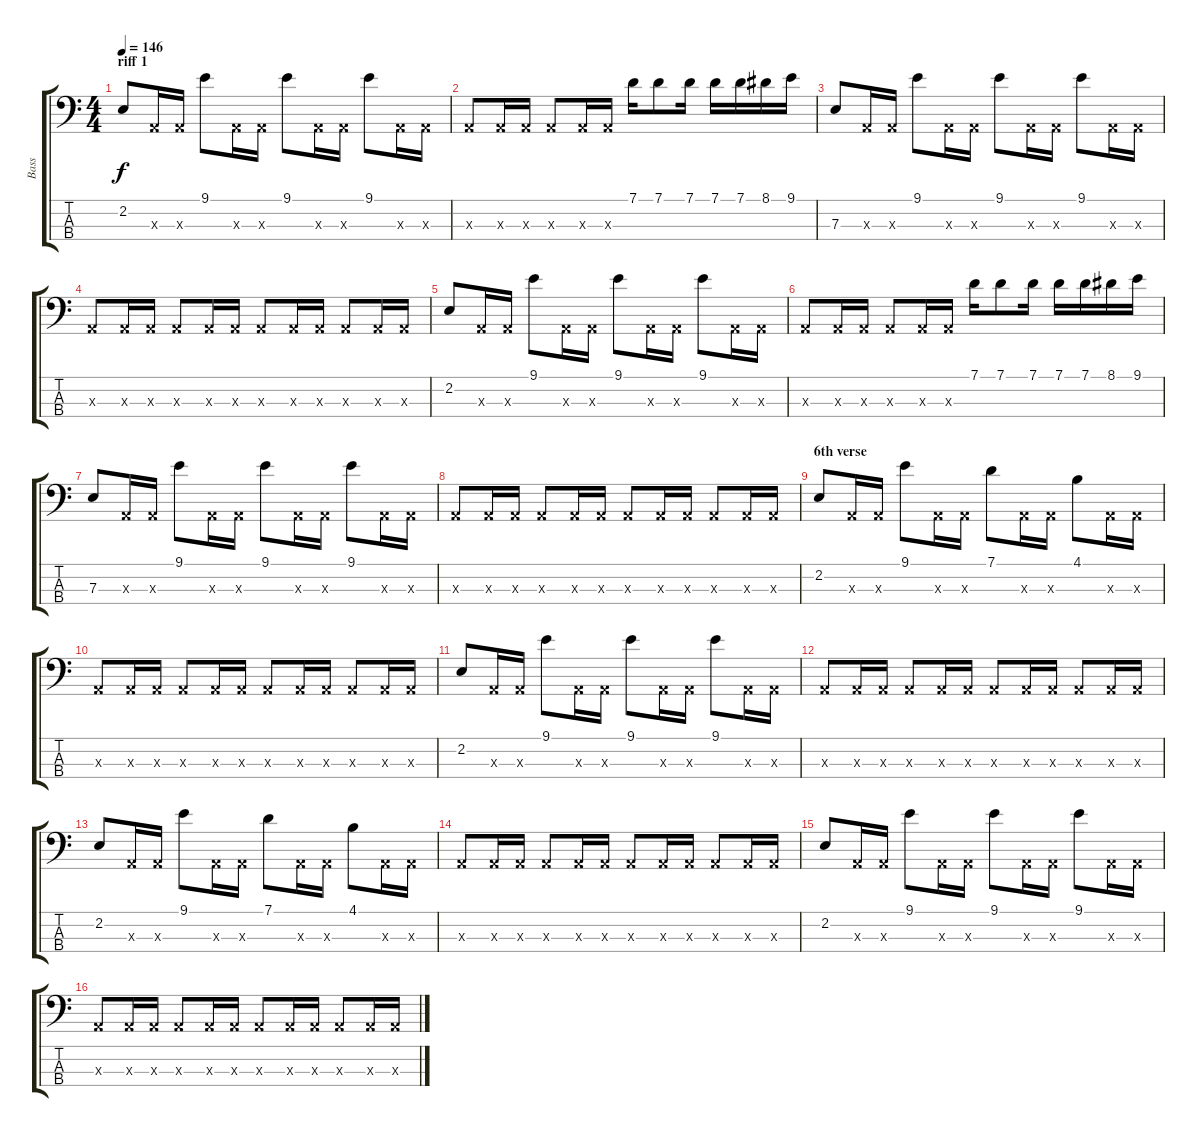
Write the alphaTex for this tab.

\track ("Bass" "Bass") {instrument slapbass1}
\staff {score tabs}
\tuning (G2 D2 A1 E1) {hide}
\ts (4 4)
\section ("" "riff 1")
\tempo 146
\clef f4
\ks c
2.2.8{dy f} 0.3{x}.16 0.3{x}.16 9.1.8 0.3{x}.16 0.3{x}.16 9.1.8 0.3{x}.16 0.3{x}.16 9.1.8 0.3{x}.16 0.3{x}.16 |
0.3{x}.8 0.3{x}.16 0.3{x}.16 0.3{x}.8 0.3{x}.16 0.3{x}.16 7.1.16 7.1.8 7.1.16 7.1.16 7.1.16 8.1.16 9.1.16 |
7.3.8 0.3{x}.16 0.3{x}.16 9.1.8 0.3{x}.16 0.3{x}.16 9.1.8 0.3{x}.16 0.3{x}.16 9.1.8 0.3{x}.16 0.3{x}.16 |
0.3{x}.8 0.3{x}.16 0.3{x}.16 0.3{x}.8 0.3{x}.16 0.3{x}.16 0.3{x}.8 0.3{x}.16 0.3{x}.16 0.3{x}.8 0.3{x}.16 0.3{x}.16 |
2.2.8 0.3{x}.16 0.3{x}.16 9.1.8 0.3{x}.16 0.3{x}.16 9.1.8 0.3{x}.16 0.3{x}.16 9.1.8 0.3{x}.16 0.3{x}.16 |
0.3{x}.8 0.3{x}.16 0.3{x}.16 0.3{x}.8 0.3{x}.16 0.3{x}.16 7.1.16 7.1.8 7.1.16 7.1.16 7.1.16 8.1.16 9.1.16 |
7.3.8 0.3{x}.16 0.3{x}.16 9.1.8 0.3{x}.16 0.3{x}.16 9.1.8 0.3{x}.16 0.3{x}.16 9.1.8 0.3{x}.16 0.3{x}.16 |
0.3{x}.8 0.3{x}.16 0.3{x}.16 0.3{x}.8 0.3{x}.16 0.3{x}.16 0.3{x}.8 0.3{x}.16 0.3{x}.16 0.3{x}.8 0.3{x}.16 0.3{x}.16 |
\section ("" "6th verse")
2.2.8 0.3{x}.16 0.3{x}.16 9.1.8 0.3{x}.16 0.3{x}.16 7.1.8 0.3{x}.16 0.3{x}.16 4.1.8 0.3{x}.16 0.3{x}.16 |
0.3{x}.8 0.3{x}.16 0.3{x}.16 0.3{x}.8 0.3{x}.16 0.3{x}.16 0.3{x}.8 0.3{x}.16 0.3{x}.16 0.3{x}.8 0.3{x}.16 0.3{x}.16 |
2.2.8 0.3{x}.16 0.3{x}.16 9.1.8 0.3{x}.16 0.3{x}.16 9.1.8 0.3{x}.16 0.3{x}.16 9.1.8 0.3{x}.16 0.3{x}.16 |
0.3{x}.8 0.3{x}.16 0.3{x}.16 0.3{x}.8 0.3{x}.16 0.3{x}.16 0.3{x}.8 0.3{x}.16 0.3{x}.16 0.3{x}.8 0.3{x}.16 0.3{x}.16 |
2.2.8 0.3{x}.16 0.3{x}.16 9.1.8 0.3{x}.16 0.3{x}.16 7.1.8 0.3{x}.16 0.3{x}.16 4.1.8 0.3{x}.16 0.3{x}.16 |
0.3{x}.8 0.3{x}.16 0.3{x}.16 0.3{x}.8 0.3{x}.16 0.3{x}.16 0.3{x}.8 0.3{x}.16 0.3{x}.16 0.3{x}.8 0.3{x}.16 0.3{x}.16 |
2.2.8 0.3{x}.16 0.3{x}.16 9.1.8 0.3{x}.16 0.3{x}.16 9.1.8 0.3{x}.16 0.3{x}.16 9.1.8 0.3{x}.16 0.3{x}.16 |
0.3{x}.8 0.3{x}.16 0.3{x}.16 0.3{x}.8 0.3{x}.16 0.3{x}.16 0.3{x}.8 0.3{x}.16 0.3{x}.16 0.3{x}.8 0.3{x}.16 0.3{x}.16
